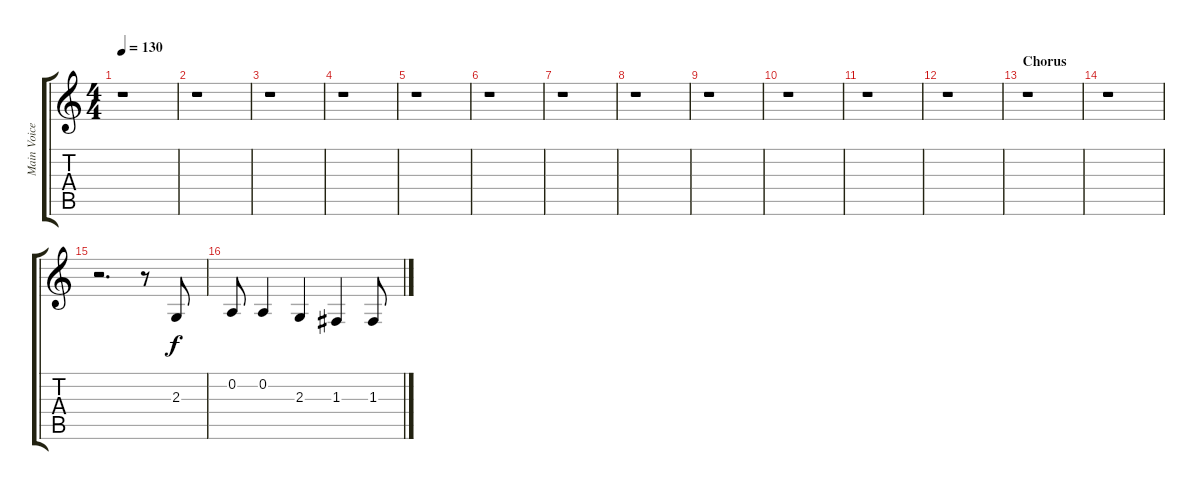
\track ("Main Voice" "Main Voice") {instrument lead2sawtooth}
\staff {score tabs}
\tuning (D4 A3 F3 C3 G2 D2) {hide}
\ts (4 4)
\tempo 130
\clef g2
\ks c
r.1{dy f} |
r.1 |
r.1 |
r.1 |
r.1 |
r.1 |
r.1 |
r.1 |
r.1 |
r.1 |
r.1 |
r.1 |
\section ("" "Chorus")
r.1 |
r.1 |
r.2{d} r.8 2.3.8 |
0.2.8 0.2.4 2.3.4 1.3.4 1.3.8
